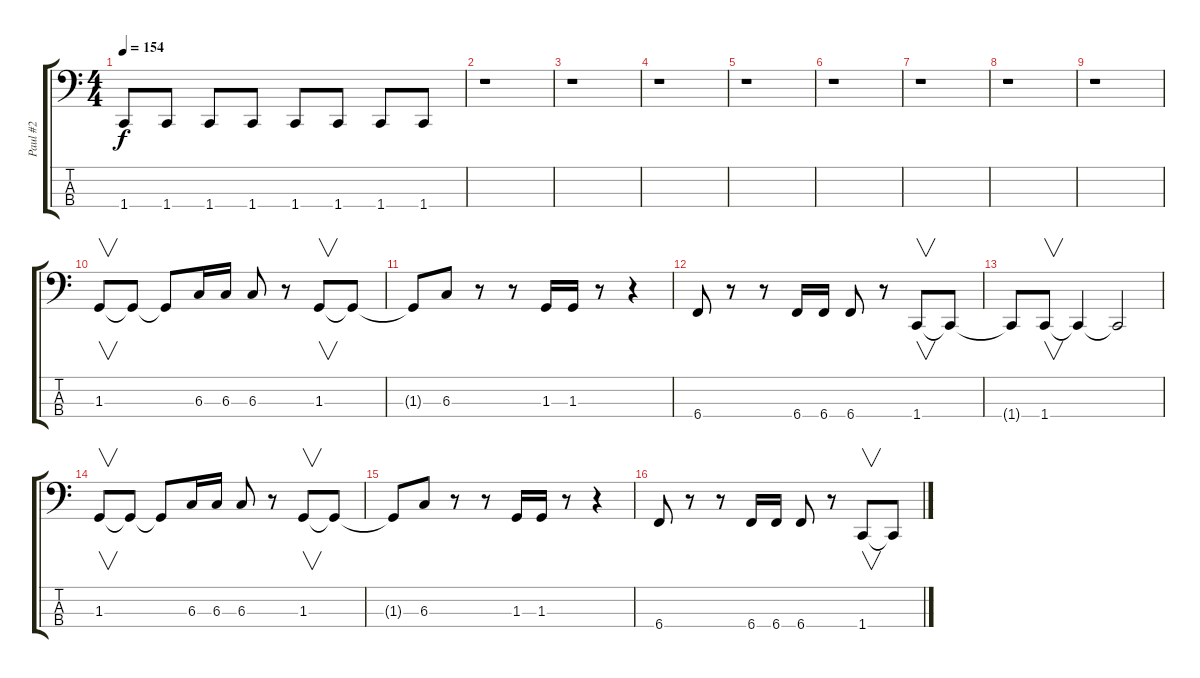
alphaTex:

\track ("Paul #2" "Paul #2") {instrument electricbasspick}
\staff {score tabs}
\tuning (E2 B1 Gb1 B0) {hide}
\ts (4 4)
\tempo 154
\clef f4
\ks c
1.4.8{dy f} 1.4.8 1.4.8 1.4.8 1.4.8 1.4.8 1.4.8 1.4.8 |
r.1 |
r.1 |
r.1 |
r.1 |
r.1 |
r.1 |
r.1 |
r.1 |
1.3.8{v} 1.3{t}.8 1.3{t}.8 6.3.16 6.3.16 6.3.8 r.8 1.3.8{v} 1.3{t}.8 |
1.3{t}.8 6.3.8 r.8 r.8 1.3.16 1.3.16 r.8 r.4 |
6.4.8 r.8 r.8 6.4.16 6.4.16 6.4.8 r.8 1.4.8{v} 1.4{t}.8 |
1.4{t}.8 1.4.8{v} 1.4{t}.4 1.4{t}.2 |
1.3.8{v} 1.3{t}.8 1.3{t}.8 6.3.16 6.3.16 6.3.8 r.8 1.3.8{v} 1.3{t}.8 |
1.3{t}.8 6.3.8 r.8 r.8 1.3.16 1.3.16 r.8 r.4 |
6.4.8 r.8 r.8 6.4.16 6.4.16 6.4.8 r.8 1.4.8{v} 1.4{t}.8
